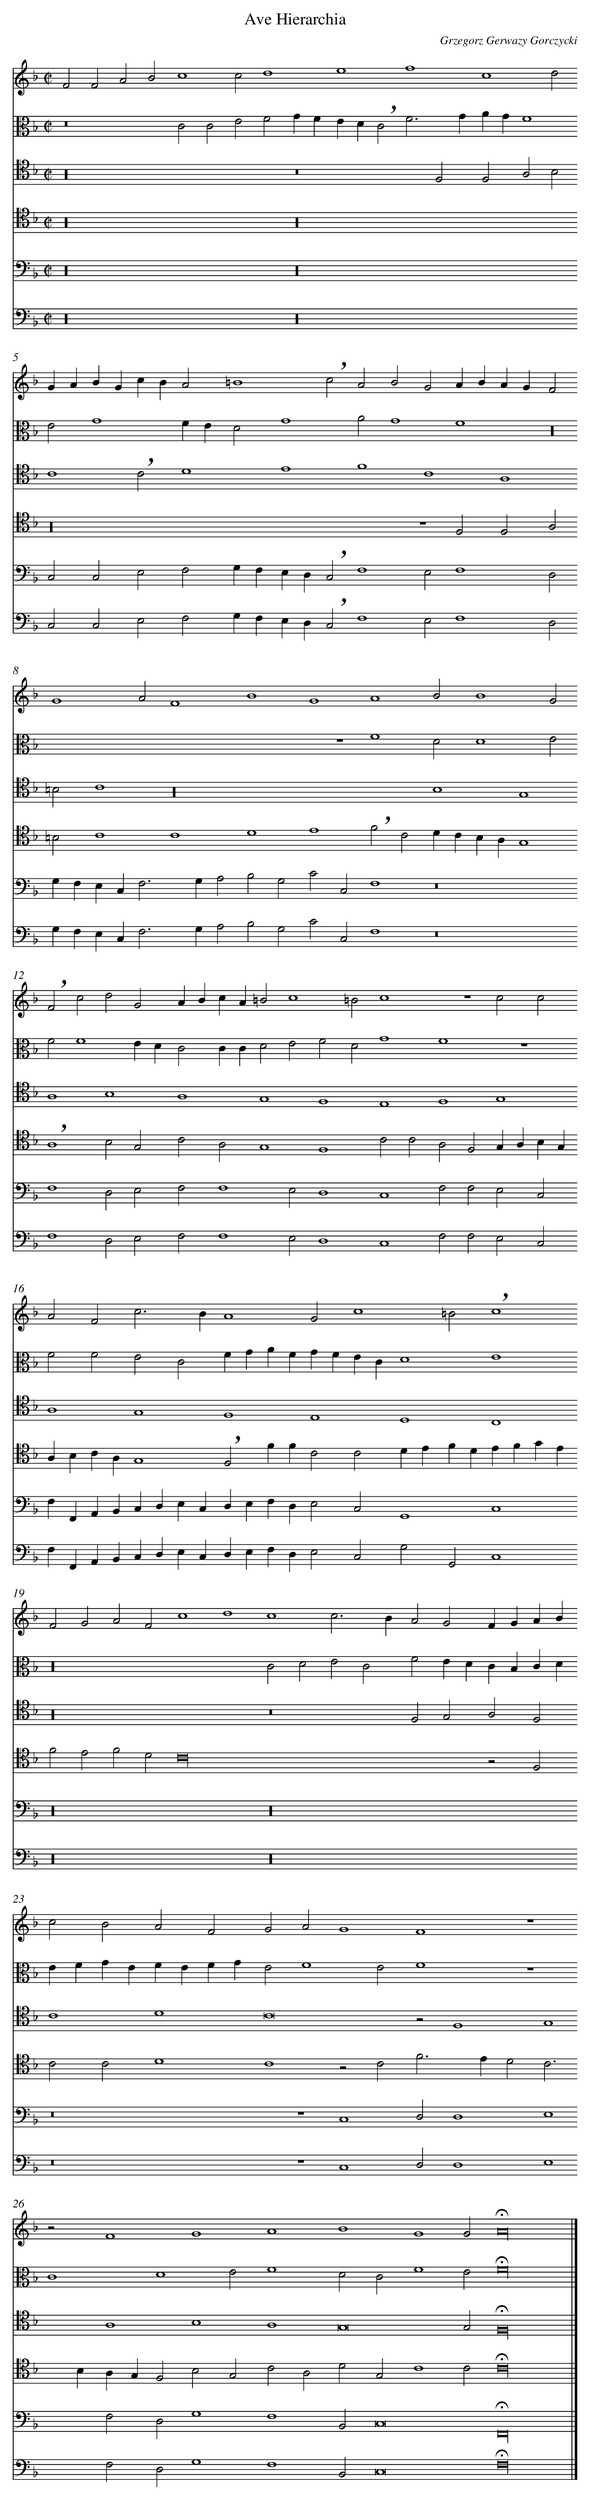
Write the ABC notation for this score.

X:1
T: Ave Hierarchia
C: Grzegorz Gerwazy Gorczycki
L: 1/4
M: C|
V: 1
V: 2 clef=alto
V: 3 clef=tenor
V: 4 clef=tenor
V: 5 clef=bass
V: 6 clef=bass
K: F
[V:1] F2F2A2B2 [|]
[V:2] z8 [|]
[V:3] z16 [|]
[V:4] z16 [|]
[V:5] z16 [|]
[V:6] z16 [|]
[V:1] c4c2d4 [|]
[V:2] C2C2E2F2 [|]
[V:3]  [|]
[V:4]  [|]
[V:5]  [|]
[V:6]  [|]
[V:1] e4f4 [|]
[V:2] GFED!breath!C2F3 [|]
[V:3] z8 [|]
[V:4] z16 [|]
[V:5] z16 [|]
[V:6] z16 [|]
[V:1] c4d2 [|]
[V:2] GAGF4 [|]
[V:3] F,2F,2A,2B,2 [|]
[V:4]  [|]
[V:5]  [|]
[V:6]  [|]
[V:1] GABGcBA2 [|]
[V:2] E2G4FE [|]
[V:3] C4!breath!C2D4 [|]
[V:4] z16 [|]
[V:5] C,2C,2E,2F,2 [|]
[V:6] C,2C,2E,2F,2 [|]
[V:1] =B4!breath!c2A2 [|]
[V:2] D2G4A2 [|]
[V:3] E4F4 [|]
[V:4]  [|]
[V:5] G,F,E,D,!breath!C,2F,4 [|]
[V:6] G,F,E,D,!breath!C,2F,4 [|]
[V:1] B2G2ABAG [|]
[V:2] G4F4 [|]
[V:3] C4A,4 [|]
[V:4] z4F,2F,2 [|]
[V:5] E,2F,4 [|]
[V:6] E,2F,4 [|]
[V:1] F2G4A2 [|]
[V:2] z16 [|]
[V:3] =B,2C4 [|]
[V:4] A,2=B,2C4 [|]
[V:5] D,2G,F,E,C,F,3 [|]
[V:6] D,2G,F,E,C,F,3 [|]
[V:1] F4B4 [|]
[V:2]  [|]
[V:3] z16 [|]
[V:4] C4D4 [|]
[V:5] G,A,2B,2G,2 [|]
[V:6] G,A,2B,2G,2 [|]
[V:1] G4A4 [|]
[V:2] z4F4 [|]
[V:3]  [|]
[V:4] E4!breath!F2C2 [|]
[V:5] C2C,2F,4 [|]
[V:6] C2C,2F,4 [|]
[V:1] B2B4G2 [|]
[V:2] D2D4E2 [|]
[V:3] B,4G,4 [|]
[V:4] DCB,A,G,4 [|]
[V:5] z8 [|]
[V:6] z8 [|]
[V:1] !breath!F2c2d2G2 [|]
[V:2] F2F4ED [|]
[V:3] A,4B,4 [|]
[V:4] !breath!A,4B,2G,2 [|]
[V:5] F,4D,2E,2 [|]
[V:6] F,4D,2E,2 [|]
[V:1] ABcA=B2c4 [|]
[V:2] C2CCD2E2 [|]
[V:3] A,4G,4 [|]
[V:4] C2A,2G,4 [|]
[V:5] F,2F,4E,2 [|]
[V:6] F,2F,4E,2 [|]
[V:1] =B2c4 [|]
[V:2] F2D2G4 [|]
[V:3] F,4E,4 [|]
[V:4] F,4C2C2 [|]
[V:5] D,4C,4 [|]
[V:6] D,4C,4 [|]
[V:1] z4c2c2 [|]
[V:2] F4z4 [|]
[V:3] F,4G,4 [|]
[V:4] A,2F,2G,A,B,G, [|]
[V:5] F,2F,2E,2C,2 [|]
[V:6] F,2F,2E,2C,2 [|]
[V:1] A2F2c3B [|]
[V:2] F2F2E2C2 [|]
[V:3] A,4G,4 [|]
[V:4] A,B,CA,G,4 [|]
[V:5] F,F,,A,,B,,C,D,E,C, [|]
[V:6] F,F,,A,,B,,C,D,E,C, [|]
[V:1] A4G2c4 [|]
[V:2] FGAFGFEC [|]
[V:3] F,4E,4 [|]
[V:4] !breath!F,2FFC2C2 [|]
[V:5] D,E,F,D,E,2C,2 [|]
[V:6] D,E,F,D,E,2C,2 [|]
[V:1] =B2!breath!c4 [|]
[V:2] D4E4 [|]
[V:3] D,4C,4 [|]
[V:4] DEFDEFGE [|]
[V:5] G,,4C,4 [|]
[V:6] G,2G,,2C,4 [|]
[V:1] F2G2A2F2 [|]
[V:2] z16 [|]
[V:3] z16 [|]
[V:4] F2E2F2D2 [|]
[V:5] z16 [|]
[V:6] z16 [|]
[V:1] c4d4 [|]
[V:2]  [|]
[V:3]  [|]
[V:4] C16 [|]
[V:5]  [|]
[V:6]  [|]
[V:1] c4c3B [|]
[V:2] C2D2E2C2 [|]
[V:3] z8 [|]
[V:4]  [|]
[V:5] z16 [|]
[V:6] z16 [|]
[V:1] A2G2FGAB [|]
[V:2] F2EDCB,CD [|]
[V:3] F,2G,2A,2F,2 [|]
[V:4] x4z2F,2 [|]
[V:5]  [|]
[V:6]  [|]
[V:1] c2B2A2F2 [|]
[V:2] EFGEFEFG [|]
[V:3] C4D4 [|]
[V:4] C2C2D4 [|]
[V:5] z8 [|]
[V:6] z8 [|]
[V:1] G2A2G4 [|]
[V:2] E2F4E2 [|]
[V:3] C8 [|]
[V:4] C4z2C2 [|]
[V:5] z4C,4 [|]
[V:6] z4C,4 [|]
[V:1] F4z4 [|]
[V:2] F4z4 [|]
[V:3] z2F,4G,4 [|]
[V:4] F2>E2D2C3 [|]
[V:5] D,2D,4E,4 [|]
[V:6] D,2D,4E,4 [|]
[V:1] z2F4G4 [|]
[V:2] C4D4 [|]
[V:3] A,4B,4 [|]
[V:4] B,A,G,F,2B,2 [|]
[V:5] F,2D,2G,4 [|]
[V:6] F,2D,2G,4 [|]
[V:1] A4B4 [|]
[V:2] E2F4D2 [|]
[V:3] A,4G,8 [|]
[V:4] G,2C2A,2D2 [|]
[V:5] F,4B,,2 [|]
[V:6] F,4B,,2 [|]
[V:1] G4G2 [|]
[V:2] C2F4E2 [|]
[V:3] G,2 [|]
[V:4] G,2C4C2 [|]
[V:5] C,8 [|]
[V:6] C,8 [|]
[V:1] !fermata!A16 |]
[V:2] !fermata!F16 |]
[V:3] !fermata!F,16 |]
[V:4] !fermata!C16 |]
[V:5] !fermata!F,,16 |]
[V:6] !fermata!F,16 |]
